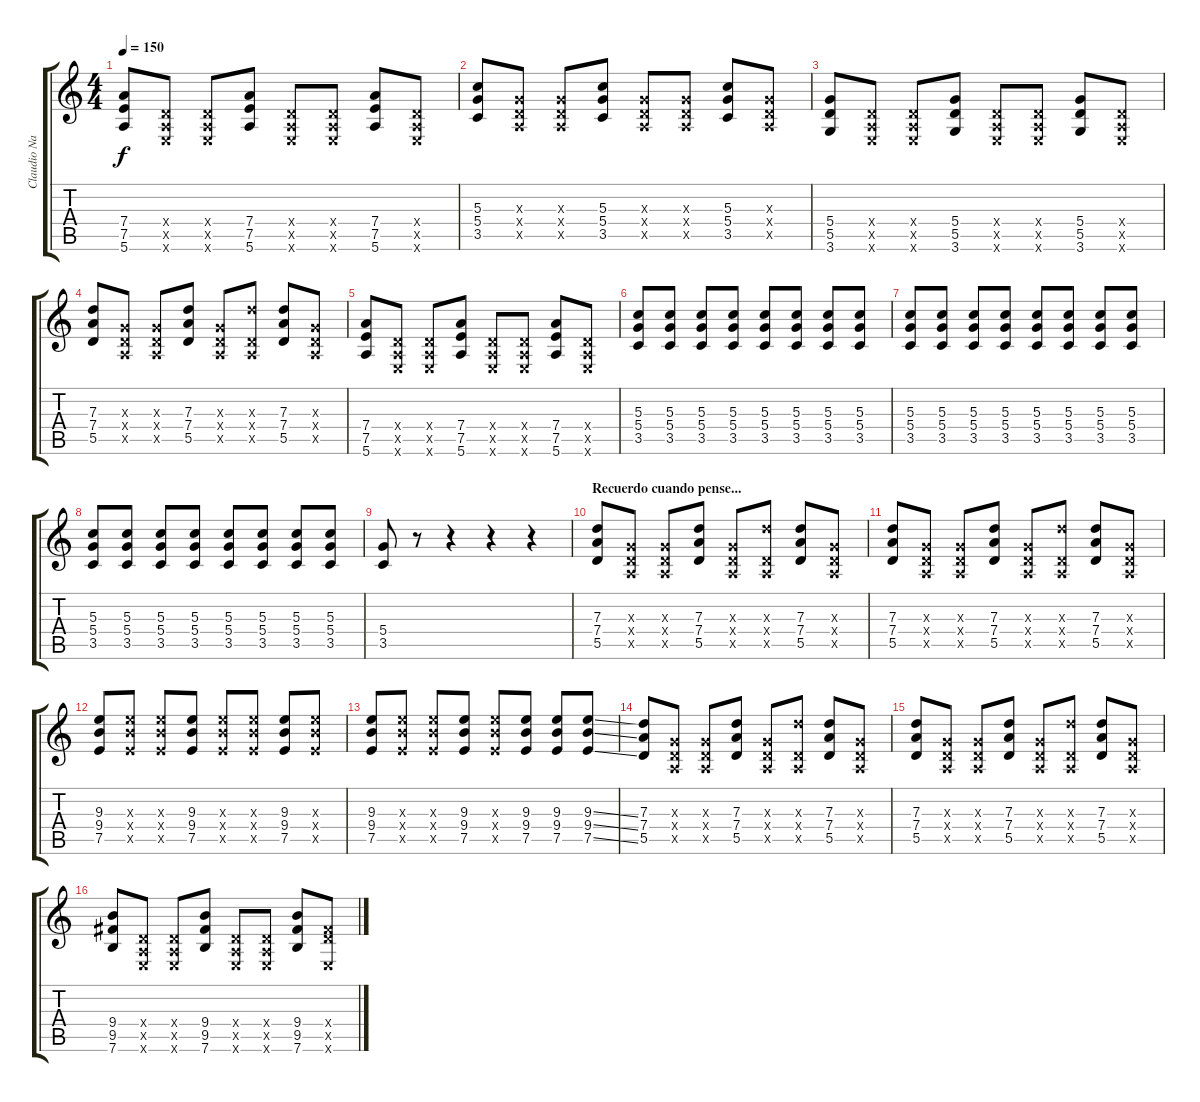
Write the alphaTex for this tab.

\track ("Claudio Narea (Boost FX)" "Claudio Na") {instrument overdrivenguitar}
\staff {score tabs}
\tuning (E4 B3 G3 D3 A2 E2) {hide}
\ts (4 4)
\tempo 150
\clef g2
\ks c
(7.4 7.5 5.6).8{dy f} (0.4{x} 0.5{x} 0.6{x}).8 (0.4{x} 0.5{x} 0.6{x}).8 (7.4 7.5 5.6).8 (0.4{x} 0.5{x} 0.6{x}).8 (0.4{x} 0.5{x} 0.6{x}).8 (7.4 7.5 5.6).8 (0.4{x} 0.5{x} 0.6{x}).8 |
(5.3 5.4 3.5).8 (0.3{x} 0.4{x} 0.5{x}).8 (0.3{x} 0.4{x} 0.5{x}).8 (5.3 5.4 3.5).8 (0.3{x} 0.4{x} 0.5{x}).8 (0.3{x} 0.4{x} 0.5{x}).8 (5.3 5.4 3.5).8 (0.3{x} 0.4{x} 0.5{x}).8 |
(5.4 5.5 3.6).8 (0.4{x} 0.5{x} 0.6{x}).8 (0.4{x} 0.5{x} 0.6{x}).8 (5.4 5.5 3.6).8 (0.4{x} 0.5{x} 0.6{x}).8 (0.4{x} 0.5{x} 0.6{x}).8 (5.4 5.5 3.6).8 (0.4{x} 0.5{x} 0.6{x}).8 |
(7.3 7.4 5.5).8 (0.3{x} 0.4{x} 0.5{x}).8 (0.3{x} 0.4{x} 0.5{x}).8 (7.3 7.4 5.5).8 (0.3{x} 0.4{x} 0.5{x}).8 (7.3{x} 0.4{x} 0.5{x}).8 (7.3 7.4 5.5).8 (0.3{x} 0.4{x} 0.5{x}).8 |
(7.4 7.5 5.6).8 (0.4{x} 0.5{x} 0.6{x}).8 (0.4{x} 0.5{x} 0.6{x}).8 (7.4 7.5 5.6).8 (0.4{x} 0.5{x} 0.6{x}).8 (0.4{x} 0.5{x} 0.6{x}).8 (7.4 7.5 5.6).8 (0.4{x} 0.5{x} 0.6{x}).8 |
(5.3 5.4 3.5).8 (5.3 5.4 3.5).8 (5.3 5.4 3.5).8 (5.3 5.4 3.5).8 (5.3 5.4 3.5).8 (5.3 5.4 3.5).8 (5.3 5.4 3.5).8 (5.3 5.4 3.5).8 |
(5.3 5.4 3.5).8 (5.3 5.4 3.5).8 (5.3 5.4 3.5).8 (5.3 5.4 3.5).8 (5.3 5.4 3.5).8 (5.3 5.4 3.5).8 (5.3 5.4 3.5).8 (5.3 5.4 3.5).8 |
(5.3 5.4 3.5).8 (5.3 5.4 3.5).8 (5.3 5.4 3.5).8 (5.3 5.4 3.5).8 (5.3 5.4 3.5).8 (5.3 5.4 3.5).8 (5.3 5.4 3.5).8 (5.3 5.4 3.5).8 |
(5.4 3.5).8 r.8 r.4 r.4 r.4 |
\section ("" "Recuerdo cuando pense...")
(7.3 7.4 5.5).8 (0.3{x} 0.4{x} 0.5{x}).8 (0.3{x} 0.4{x} 0.5{x}).8 (7.3 7.4 5.5).8 (0.3{x} 0.4{x} 0.5{x}).8 (7.3{x} 0.4{x} 0.5{x}).8 (7.3 7.4 5.5).8 (0.3{x} 0.4{x} 0.5{x}).8 |
(7.3 7.4 5.5).8 (0.3{x} 0.4{x} 0.5{x}).8 (0.3{x} 0.4{x} 0.5{x}).8 (7.3 7.4 5.5).8 (0.3{x} 0.4{x} 0.5{x}).8 (7.3{x} 0.4{x} 0.5{x}).8 (7.3 7.4 5.5).8 (0.3{x} 0.4{x} 0.5{x}).8 |
(9.3 9.4 7.5).8 (9.3{x} 9.4{x} 7.5{x}).8 (9.3{x} 9.4{x} 7.5{x}).8 (9.3 9.4 7.5).8 (9.3{x} 9.4{x} 7.5{x}).8 (9.3{x} 9.4{x} 7.5{x}).8 (9.3 9.4 7.5).8 (9.3{x} 9.4{x} 7.5{x}).8 |
(9.3 9.4 7.5).8 (9.3{x} 9.4{x} 7.5{x}).8 (9.3{x} 9.4{x} 7.5{x}).8 (9.3 9.4 7.5).8 (9.3{x} 9.4{x} 7.5{x}).8 (9.3 9.4 7.5).8 (9.3 9.4 7.5).8 (9.3{ss} 9.4{ss} 7.5{ss}).8 |
(7.3 7.4 5.5).8 (0.3{x} 0.4{x} 0.5{x}).8 (0.3{x} 0.4{x} 0.5{x}).8 (7.3 7.4 5.5).8 (0.3{x} 0.4{x} 0.5{x}).8 (7.3{x} 0.4{x} 0.5{x}).8 (7.3 7.4 5.5).8 (0.3{x} 0.4{x} 0.5{x}).8 |
(7.3 7.4 5.5).8 (0.3{x} 0.4{x} 0.5{x}).8 (0.3{x} 0.4{x} 0.5{x}).8 (7.3 7.4 5.5).8 (0.3{x} 0.4{x} 0.5{x}).8 (7.3{x} 0.4{x} 0.5{x}).8 (7.3 7.4 5.5).8 (0.3{x} 0.4{x} 0.5{x}).8 |
(9.4 9.5 7.6).8 (0.4{x} 0.5{x} 0.6{x}).8 (0.4{x} 0.5{x} 0.6{x}).8 (9.4 9.5 7.6).8 (0.4{x} 0.5{x} 0.6{x}).8 (0.4{x} 0.5{x} 0.6{x}).8 (9.4 9.5 7.6).8 (0.4{x} 9.5{x} 0.6{x}).8
